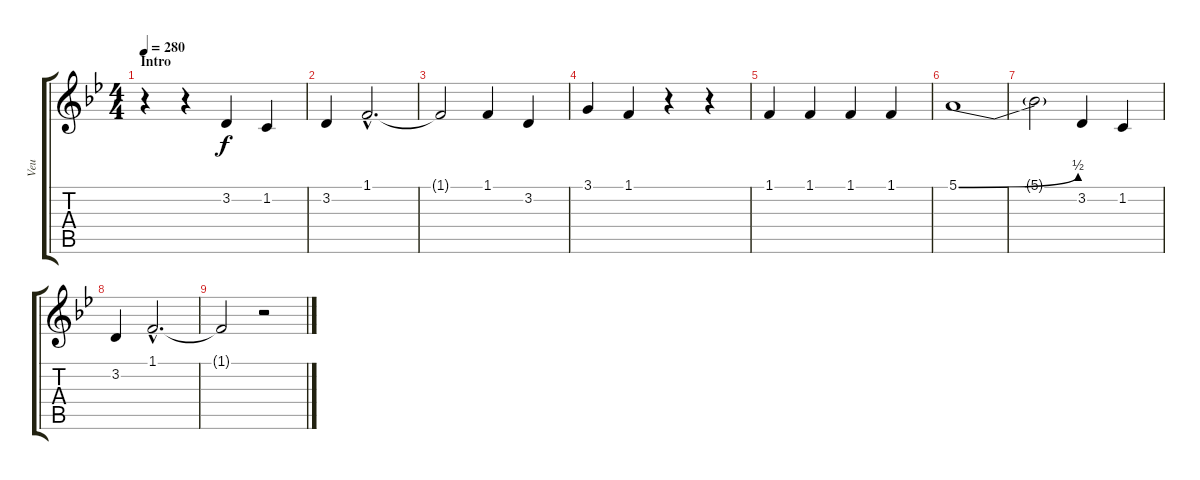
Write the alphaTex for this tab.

\track ("Veu" "Veu") {instrument bassoon}
\staff {score tabs}
\tuning (E4 B3 G3 D3 A2 E2) {hide}
\ts (4 4)
\section ("" "Intro")
\tempo 280
\clef g2
\ks bb
r.4{dy f instrument bassoon} r.4 3.2.4 1.2.4 |
3.2.4 1.1{hac}.2{d} |
1.1{t}.2 1.1.4 3.2.4 |
3.1.4 1.1.4 r.4 r.4 |
1.1.4 1.1.4 1.1.4 1.1.4 |
5.1{be (bend 0 0 60 2)}.1 |
5.1{t}.2 3.2.4 1.2.4 |
3.2.4 1.1{hac}.2{d} |
1.1{t}.2 r.2
